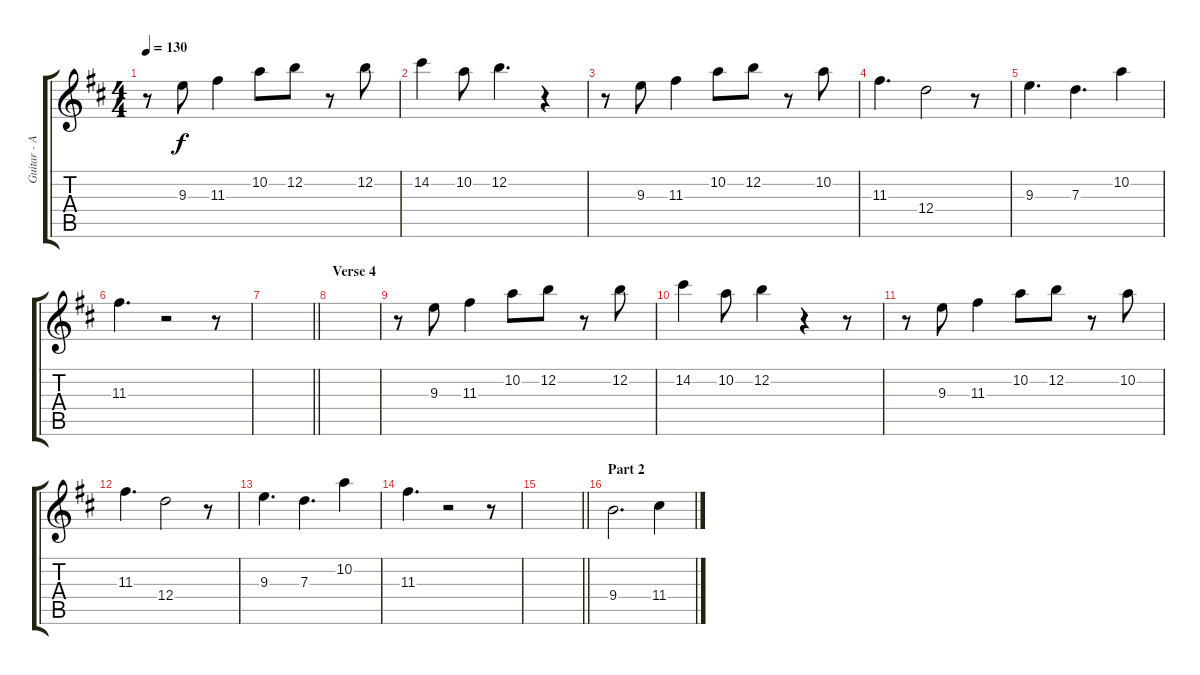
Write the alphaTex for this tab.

\track ("Guitar - Alex Turner" "Guitar - A") {instrument overdrivenguitar}
\staff {score tabs}
\tuning (E4 B3 G3 D3 A2 E2) {hide}
\ts (4 4)
\tempo 130
\clef g2
\ks d
r.8{dy f} 9.3.8 11.3.4 10.2.8 12.2.8 r.8 12.2.8 |
14.2.4 10.2.8 12.2.4{d} r.4 |
r.8 9.3.8 11.3.4 10.2.8 12.2.8 r.8 10.2.8 |
11.3.4{d} 12.4.2 r.8 |
9.3.4{d} 7.3.4{d} 10.2.4 |
11.3.4{d} r.2 r.8 |
\barLineRight lightlight
|
\section ("" "Verse 4")
|
r.8 9.3.8 11.3.4 10.2.8 12.2.8 r.8 12.2.8 |
14.2.4 10.2.8 12.2.4 r.4 r.8 |
r.8 9.3.8 11.3.4 10.2.8 12.2.8 r.8 10.2.8 |
11.3.4{d} 12.4.2 r.8 |
9.3.4{d} 7.3.4{d} 10.2.4 |
11.3.4{d} r.2 r.8 |
\barLineRight lightlight
|
\section ("" "Part 2")
9.4.2{d} 11.4.4
